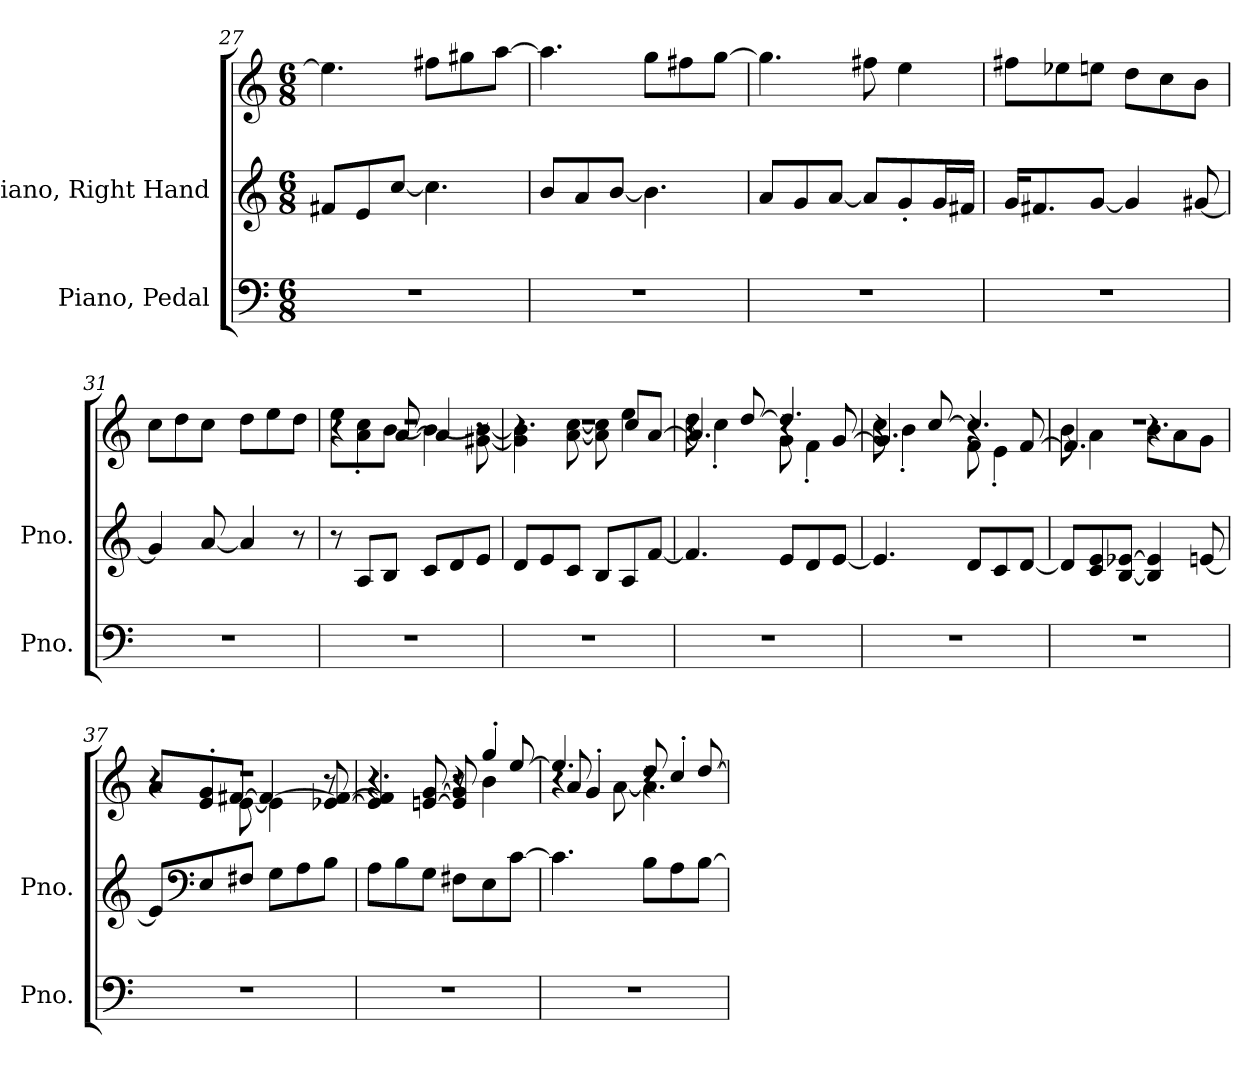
**kern	**kern	**kern
*part2	*part1	*part1
*staff3	*staff2	*staff1
*I"Piano, Pedal	*I"Piano, Right Hand	*
*I'Pno.	*I'Pno.	*
*clefF4	*clefG2	*clefG2
*k[]	*k[]	*k[]
*M6/8	*M6/8	*M6/8
=27	=27	=27
2.r	8f#X/L	4.ee\]
.	8e/	.
.	[8cc/J	.
.	4.cc\]	8ff#X\L
.	.	8gg#X\
.	.	[8aa\J
!!LO:LB:g=z
=28	=28	=28
2.r	8b/L	4.aa\]
.	8a/	.
.	[8b/J	.
.	4.b\]	8gg\L
.	.	8ff#X\
.	.	[8gg\J
=29	=29	=29
2.r	8a/L	4.gg\]
.	8g/	.
.	[8a/J	.
.	8a/L]	8ff#X\
.	8g'/	4ee\
.	16g/L	.
.	16f#X/JJ	.
=30	=30	=30
2.r	16g/KL	8ff#X\L
.	8.f#X/	.
.	.	8ee-X\
.	[8g/J	8een\J
.	4g/]	8dd\L
.	.	8cc\
.	[8g#X/	8b\J
=31	=31	=31
2.r	4g#/]	8cc\L
.	.	8dd\
.	[8a/	8cc\J
.	4a/]	8dd\L
.	.	8ee\
.	8r	8dd\J
=32	=32	=32
*	*	*^
*	*	*	*^
2.r	8r	2.r	8ee\L	4r
.	8A/L	.	8a\' 8cc\'	.
.	8B/J	.	[8b\J	[8a/
.	8c/L	.	4b\_	4a/]
.	8d/	.	.	.
.	8e/J	.	[8g#X\ 8b\_	8r
!!LO:LB:g=z	!!	!!
=33	=33	=33	=33	=33
2.r	8d/L	2.r	4g#\] 4b\]	4.r
.	8e/	.	.	.
.	8c/J	.	[8a\ [8cc\	.
.	8B/L	.	8a\] 8cc\]	8r
.	8A/	.	4ee\	8cc/L
.	[8f/J	.	.	[8a/J
=34	=34	=34	=34	=34
2.r	4.f/]	4r	8dd\	4.a/]
.	.	.	4cc'\	.
.	.	[8dd/	.	.
.	8e/L	4.dd/]	8g\	4r
.	8d/	.	4f'\	.
.	[8e/J	.	.	[8g/
=35	=35	=35	=35	=35
2.r	4.e/]	4r	8cc\	4.g/]
.	.	.	4b'\	.
.	.	[8cc/	.	.
.	8d/L	4.cc/]	8f\	4r
.	8c/	.	4e'\	.
.	[8d/J	.	.	[8f/
=36	=36	=36	=36	=36
2.r	8d/L]	2.r	8b\	4.f/]
.	8c/ 8e/	.	4a\	.
.	[8B/ [8e-X/J	.	.	.
.	4B/] 4e-/]	.	8b\L	4.r
.	.	.	8a\	.
.	[8en/	.	8g\J	.
!!LO:PB:g=z	!!	!!
=37	=37	=37	=37	=37
2.r	8e/L]	2.r	4r	8a/L
*	*clefF4	*	*	*
.	8E/	.	.	8e/' 8g/'
.	8F#X/J	.	[8e\	[8f#X/J
.	8G\L	.	4e\]	4f#/_
.	8A\	.	.	.
.	8B\J	.	8r	[8e-X/ 8f#/_
=38	=38	=38	=38	=38
2.r	8A\L	4.r	4.r	4e-/] 4f#/]
.	8B\	.	.	.
.	8G\J	.	.	[8en/ [8g/
.	8F#X\L	4r	8r	8e/] 8g/]
.	8E\	.	4b\	4gg'/
.	[8c\J	[8ee/	.	.
=39	=39	=39	=39	=39
2.r	4.c\]	4.ee/]	4r	8a/
.	.	.	.	4g'/
.	.	.	[8a\	.
.	8B\L	4r	4.a\]	8dd/
.	8A\	.	.	4cc'/
.	[8B\J	[8dd/	.	.
*	*	*v	*v	*v
=	=	=
*-	*-	*-
